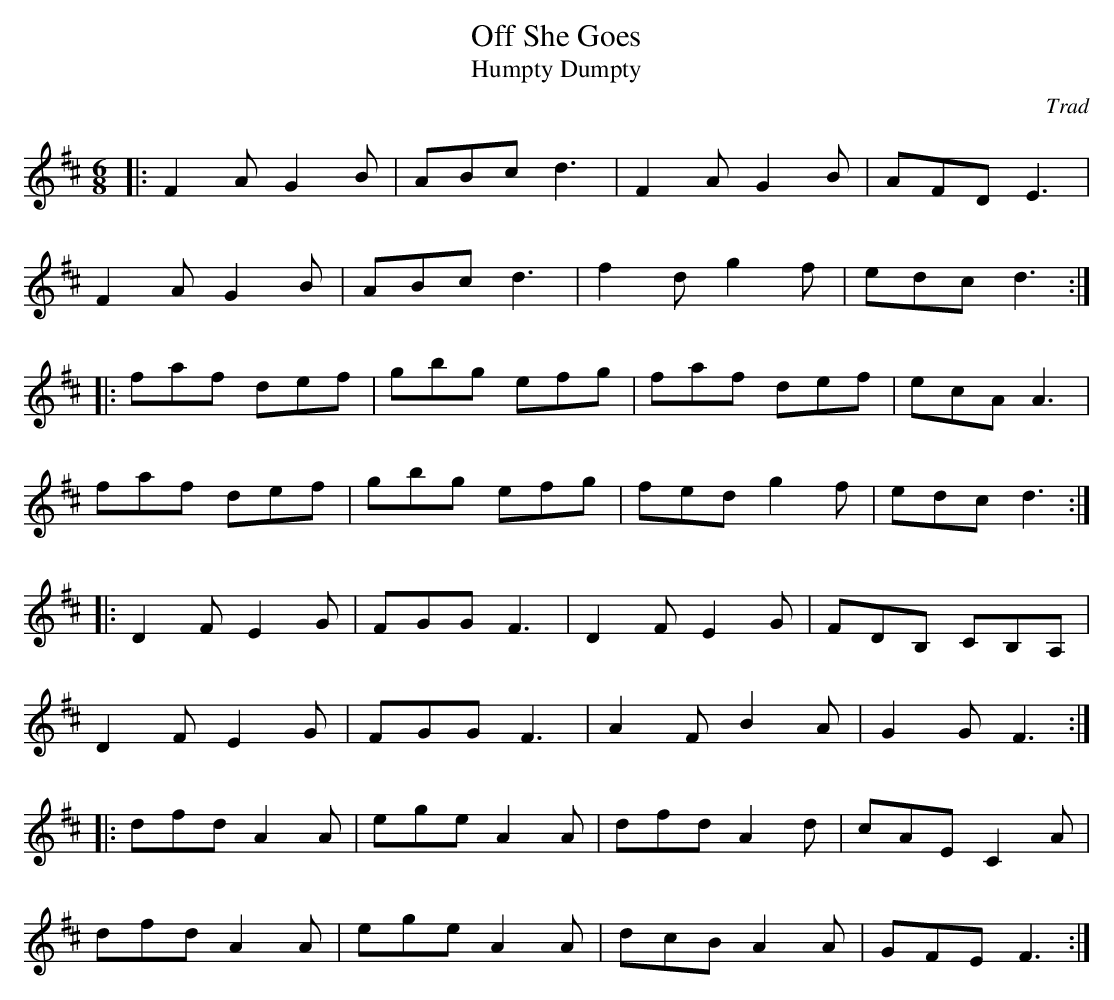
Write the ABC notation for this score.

X:1
T:Off She Goes
T:Humpty Dumpty
C:Trad
M:6/8
K:D
|:F2A G2B| ABc d3 | F2A G2B | AFD E3 |
F2A G2B | ABc d3 | f2d g2f | edc d3:|
|: faf def | gbg efg | faf def | ecA A3|
faf def | gbg efg | fed g2f | edc d3:|
|:D2F E2G | FGG F3 | D2F E2G | FDB, CB,A, |
D2F E2G | FGG F3 | A2F B2A | G2G F3:|
|: dfd A2A | ege A2A | dfd A2d | cAE C2A |
dfd A2A | ege A2A | dcB A2A | GFE F3:|
